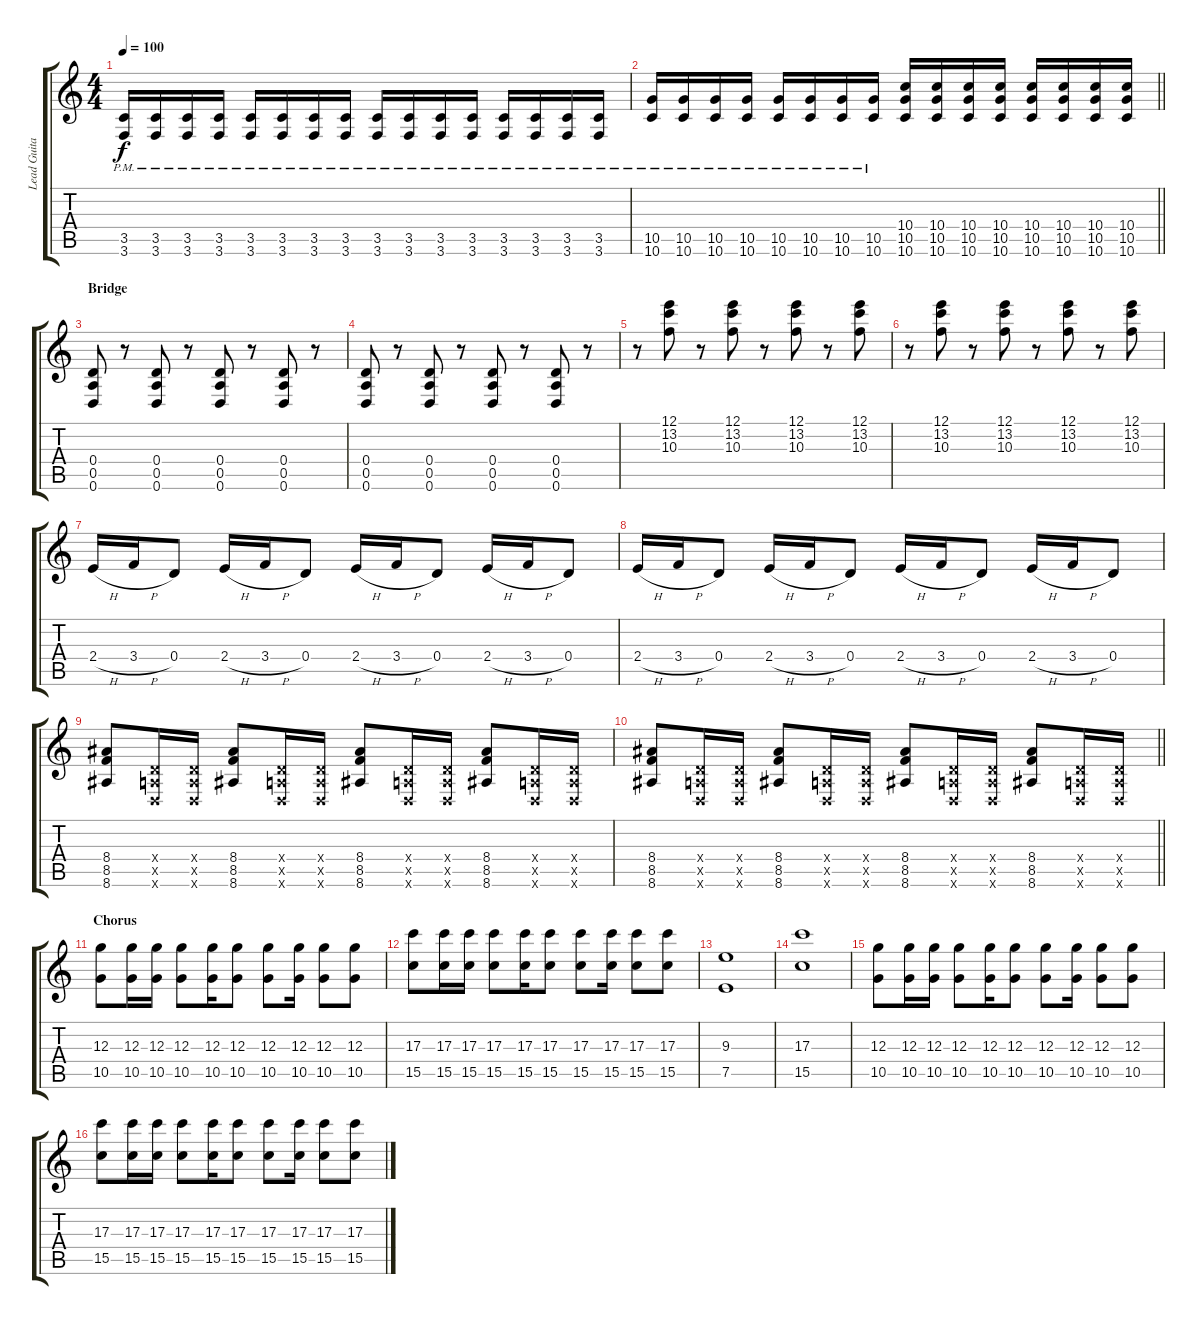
\track ("Lead Guitar" "Lead Guita") {instrument distortionguitar}
\staff {score tabs}
\tuning (E4 B3 G3 D3 A2 D2) {hide}
\ts (4 4)
\tempo 100
\clef g2
\ks c
(3.5{pm} 3.6{pm}).16{dy f} (3.5{pm} 3.6{pm}).16 (3.5{pm} 3.6{pm}).16 (3.5{pm} 3.6{pm}).16 (3.5{pm} 3.6{pm}).16 (3.5{pm} 3.6{pm}).16 (3.5{pm} 3.6{pm}).16 (3.5{pm} 3.6{pm}).16 (3.5{pm} 3.6{pm}).16 (3.5{pm} 3.6{pm}).16 (3.5{pm} 3.6{pm}).16 (3.5{pm} 3.6{pm}).16 (3.5{pm} 3.6{pm}).16 (3.5{pm} 3.6{pm}).16 (3.5{pm} 3.6{pm}).16 (3.5{pm} 3.6{pm}).16 |
\barLineRight lightlight
(10.5{pm} 10.6{pm}).16 (10.5{pm} 10.6{pm}).16 (10.5{pm} 10.6{pm}).16 (10.5{pm} 10.6{pm}).16 (10.5{pm} 10.6{pm}).16 (10.5{pm} 10.6{pm}).16 (10.5{pm} 10.6{pm}).16 (10.5{pm} 10.6{pm}).16 (10.4 10.5 10.6).16 (10.4 10.5 10.6).16 (10.4 10.5 10.6).16 (10.4 10.5 10.6).16 (10.4 10.5 10.6).16 (10.4 10.5 10.6).16 (10.4 10.5 10.6).16 (10.4 10.5 10.6).16 |
\section ("" "Bridge")
(0.4 0.5 0.6).8 r.8 (0.4 0.5 0.6).8 r.8 (0.4 0.5 0.6).8 r.8 (0.4 0.5 0.6).8 r.8 |
(0.4 0.5 0.6).8 r.8 (0.4 0.5 0.6).8 r.8 (0.4 0.5 0.6).8 r.8 (0.4 0.5 0.6).8 r.8 |
r.8 (12.1 13.2 10.3).8 r.8 (12.1 13.2 10.3).8 r.8 (12.1 13.2 10.3).8 r.8 (12.1 13.2 10.3).8 |
r.8 (12.1 13.2 10.3).8 r.8 (12.1 13.2 10.3).8 r.8 (12.1 13.2 10.3).8 r.8 (12.1 13.2 10.3).8 |
2.4{h}.16{volume 16} 3.4{h}.16 0.4.8 2.4{h}.16 3.4{h}.16 0.4.8 2.4{h}.16 3.4{h}.16 0.4.8 2.4{h}.16 3.4{h}.16 0.4.8 |
2.4{h}.16 3.4{h}.16 0.4.8 2.4{h}.16 3.4{h}.16 0.4.8 2.4{h}.16 3.4{h}.16 0.4.8 2.4{h}.16 3.4{h}.16 0.4.8 |
(8.4 8.5 8.6).8{volume 14} (0.4{x} 0.5{x} 0.6{x}).16 (0.4{x} 0.5{x} 0.6{x}).16 (8.4 8.5 8.6).8 (0.4{x} 0.5{x} 0.6{x}).16 (0.4{x} 0.5{x} 0.6{x}).16 (8.4 8.5 8.6).8 (0.4{x} 0.5{x} 0.6{x}).16 (0.4{x} 0.5{x} 0.6{x}).16 (8.4 8.5 8.6).8 (0.4{x} 0.5{x} 0.6{x}).16 (0.4{x} 0.5{x} 0.6{x}).16 |
\barLineRight lightlight
(8.4 8.5 8.6).8 (0.4{x} 0.5{x} 0.6{x}).16 (0.4{x} 0.5{x} 0.6{x}).16 (8.4 8.5 8.6).8 (0.4{x} 0.5{x} 0.6{x}).16 (0.4{x} 0.5{x} 0.6{x}).16 (8.4 8.5 8.6).8 (0.4{x} 0.5{x} 0.6{x}).16 (0.4{x} 0.5{x} 0.6{x}).16 (8.4 8.5 8.6).8 (0.4{x} 0.5{x} 0.6{x}).16 (0.4{x} 0.5{x} 0.6{x}).16 |
\section ("" "Chorus")
(12.3 10.5).8 (12.3 10.5).16 (12.3 10.5).16 (12.3 10.5).8 (12.3 10.5).16 (12.3 10.5).8 (12.3 10.5).8 (12.3 10.5).16 (12.3 10.5).8 (12.3 10.5).8 |
(17.3 15.5).8 (17.3 15.5).16 (17.3 15.5).16 (17.3 15.5).8 (17.3 15.5).16 (17.3 15.5).8 (17.3 15.5).8 (17.3 15.5).16 (17.3 15.5).8 (17.3 15.5).8 |
(9.3 7.5).1 |
(17.3 15.5).1 |
(12.3 10.5).8 (12.3 10.5).16 (12.3 10.5).16 (12.3 10.5).8 (12.3 10.5).16 (12.3 10.5).8 (12.3 10.5).8 (12.3 10.5).16 (12.3 10.5).8 (12.3 10.5).8 |
(17.3 15.5).8 (17.3 15.5).16 (17.3 15.5).16 (17.3 15.5).8 (17.3 15.5).16 (17.3 15.5).8 (17.3 15.5).8 (17.3 15.5).16 (17.3 15.5).8 (17.3 15.5).8
